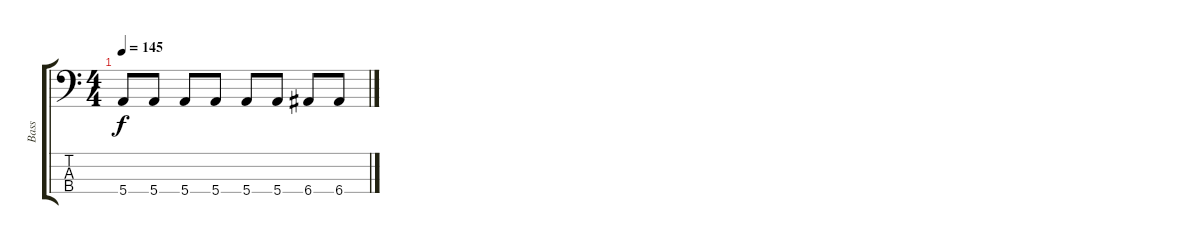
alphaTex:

\track ("Bass" "Bass") {instrument electricbassfinger}
\staff {score tabs}
\tuning (G2 D2 A1 E1) {hide}
\ts (4 4)
\tempo 145
\clef f4
\ks c
5.4.8{dy f} 5.4.8 5.4.8 5.4.8 5.4.8 5.4.8 6.4.8 6.4.8
